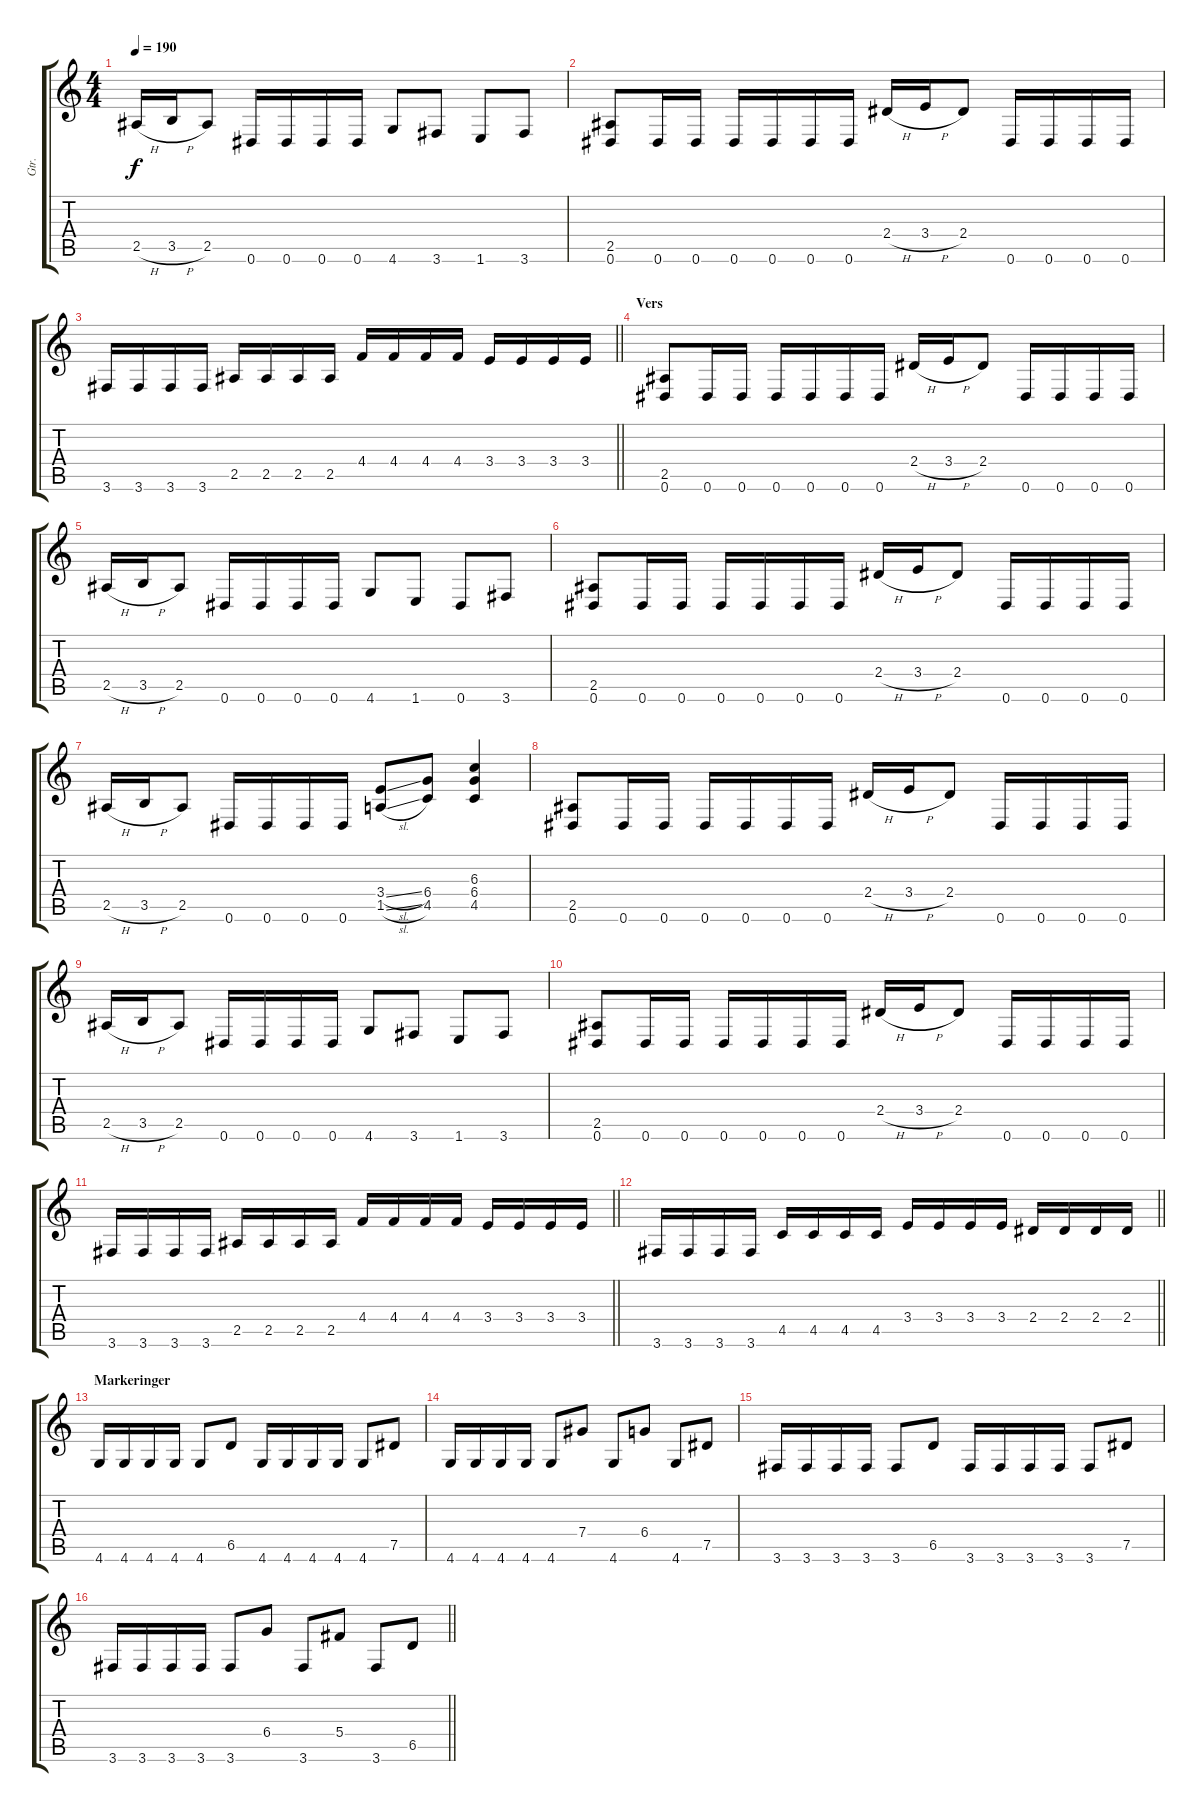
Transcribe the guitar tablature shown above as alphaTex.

\track ("Gtr." "Gtr.") {instrument distortionguitar}
\staff {score tabs}
\tuning (Eb4 Bb3 Gb3 Db3 Ab2 Eb2) {hide}
\ts (4 4)
\tempo 190
\clef g2
\ks c
2.5{h}.16{dy f} 3.5{h}.16 2.5.8 0.6.16 0.6.16 0.6.16 0.6.16 4.6.8 3.6.8 1.6.8 3.6.8 |
(2.5 0.6).8 0.6.16 0.6.16 0.6.16 0.6.16 0.6.16 0.6.16 2.4{h}.16 3.4{h}.16 2.4.8 0.6.16 0.6.16 0.6.16 0.6.16 |
\barLineRight lightlight
3.6.16 3.6.16 3.6.16 3.6.16 2.5.16 2.5.16 2.5.16 2.5.16 4.4.16 4.4.16 4.4.16 4.4.16 3.4.16 3.4.16 3.4.16 3.4.16 |
\section ("" "Vers")
(2.5 0.6).8 0.6.16 0.6.16 0.6.16 0.6.16 0.6.16 0.6.16 2.4{h}.16 3.4{h}.16 2.4.8 0.6.16 0.6.16 0.6.16 0.6.16 |
2.5{h}.16 3.5{h}.16 2.5.8 0.6.16 0.6.16 0.6.16 0.6.16 4.6.8 1.6.8 0.6.8 3.6.8 |
(2.5 0.6).8 0.6.16 0.6.16 0.6.16 0.6.16 0.6.16 0.6.16 2.4{h}.16 3.4{h}.16 2.4.8 0.6.16 0.6.16 0.6.16 0.6.16 |
2.5{h}.16 3.5{h}.16 2.5.8 0.6.16 0.6.16 0.6.16 0.6.16 (3.4{sl} 1.5{sl}).8 (6.4 4.5).8 (6.3 6.4 4.5).4 |
(2.5 0.6).8 0.6.16 0.6.16 0.6.16 0.6.16 0.6.16 0.6.16 2.4{h}.16 3.4{h}.16 2.4.8 0.6.16 0.6.16 0.6.16 0.6.16 |
2.5{h}.16 3.5{h}.16 2.5.8 0.6.16 0.6.16 0.6.16 0.6.16 4.6.8 3.6.8 1.6.8 3.6.8 |
(2.5 0.6).8 0.6.16 0.6.16 0.6.16 0.6.16 0.6.16 0.6.16 2.4{h}.16 3.4{h}.16 2.4.8 0.6.16 0.6.16 0.6.16 0.6.16 |
\barLineRight lightlight
3.6.16 3.6.16 3.6.16 3.6.16 2.5.16 2.5.16 2.5.16 2.5.16 4.4.16 4.4.16 4.4.16 4.4.16 3.4.16 3.4.16 3.4.16 3.4.16 |
\barLineRight lightlight
3.6.16 3.6.16 3.6.16 3.6.16 4.5.16 4.5.16 4.5.16 4.5.16 3.4.16 3.4.16 3.4.16 3.4.16 2.4.16 2.4.16 2.4.16 2.4.16 |
\section ("" "Markeringer")
4.6.16 4.6.16 4.6.16 4.6.16 4.6.8 6.5.8 4.6.16 4.6.16 4.6.16 4.6.16 4.6.8 7.5.8 |
4.6.16 4.6.16 4.6.16 4.6.16 4.6.8 7.4.8 4.6.8 6.4.8 4.6.8 7.5.8 |
3.6.16 3.6.16 3.6.16 3.6.16 3.6.8 6.5.8 3.6.16 3.6.16 3.6.16 3.6.16 3.6.8 7.5.8 |
\barLineRight lightlight
3.6.16 3.6.16 3.6.16 3.6.16 3.6.8 6.4.8 3.6.8 5.4.8 3.6.8 6.5.8
